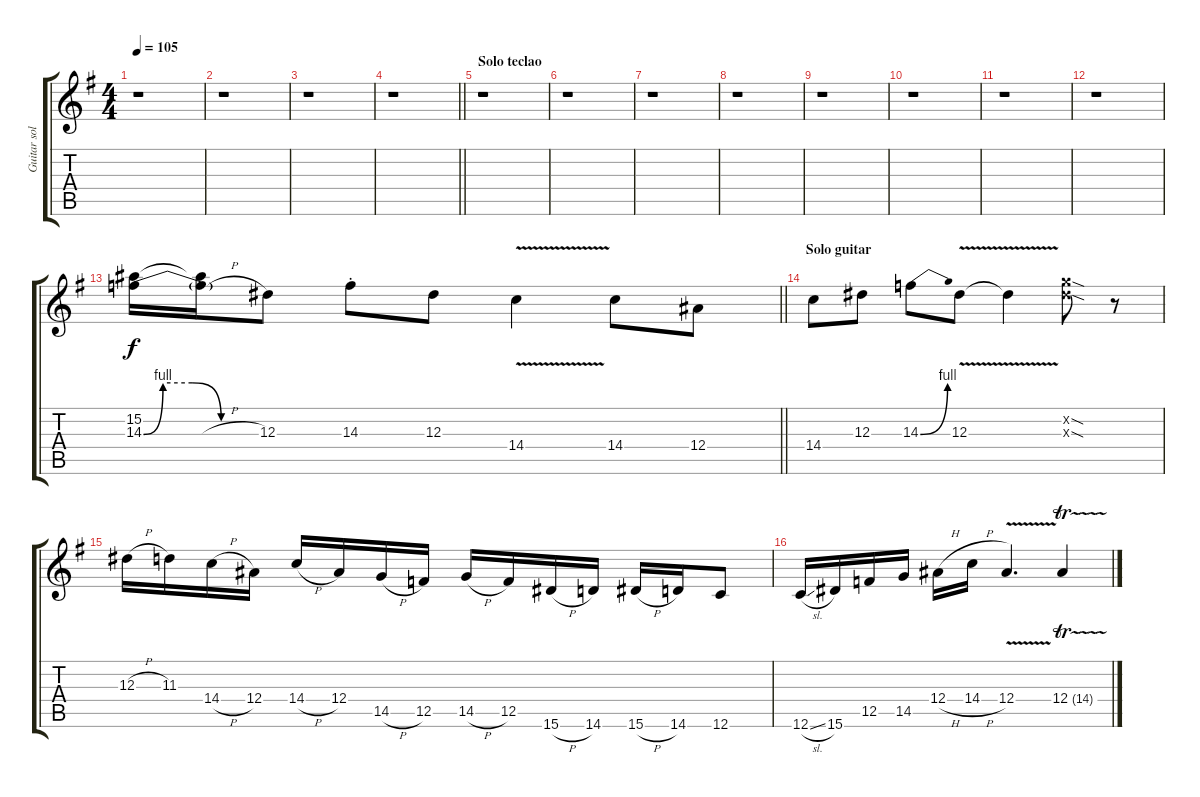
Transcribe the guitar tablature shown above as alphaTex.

\track ("Guitar solo" "Guitar sol") {instrument overdrivenguitar}
\staff {score tabs}
\tuning (C4 G3 Eb3 Bb2 F2 C2) {hide}
\ts (4 4)
\tempo 105
\clef g2
\ks g
r.1{dy f} |
r.1 |
r.1 |
\barLineRight lightlight
r.1 |
\section ("" "Solo teclao")
r.1 |
r.1 |
r.1 |
r.1 |
r.1 |
r.1 |
r.1 |
r.1 |
\barLineRight lightlight
(15.2 14.3{be (custom 0 0 10 4 25 4 40 0 60 0)}).16 (15.2{t} 14.3{h t}).16 12.3.8 14.3{st}.8 12.3.8 14.4{v}.4 14.4.8 12.4.8 |
\section ("" "Solo guitar")
14.4.8 12.3.8 14.3{be (bend 0 0 60 4)}.8 12.3{v}.8 12.3{v t}.4 (12.2{sod x} 12.3{sod x}).8 r.8 |
12.3{h}.16 11.3.16 14.4{h}.16 12.4.16 14.4{h}.16 12.4.16 14.5{h}.16 12.5.16 14.5{h}.16 12.5.16 15.6{h}.16 14.6.16 15.6{h}.16 14.6.16 12.6.8 |
12.6{sl}.16 15.6.16 12.5.16 14.5.16 12.4{h}.16 14.4{h}.16 12.4{v}.4{d} 12.4{tr (14 32)}.4
